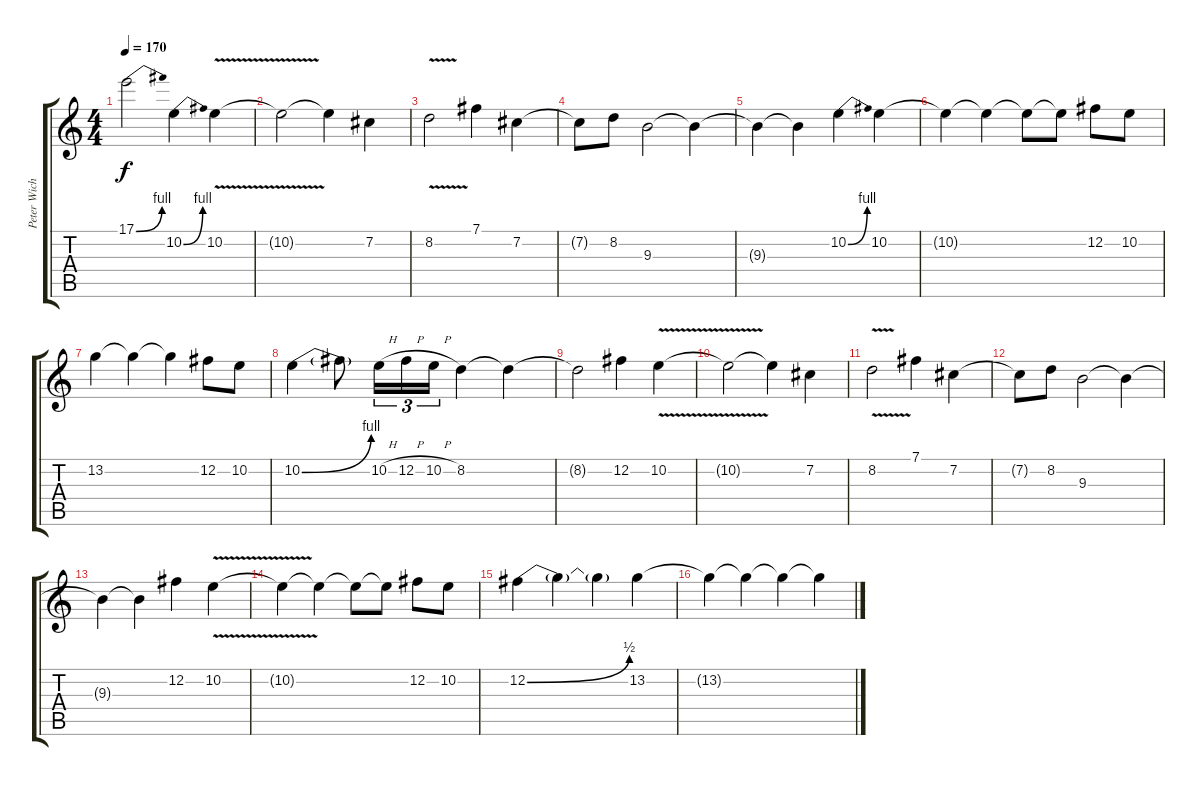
\track ("Peter Wichers -Lead Guitar-" "Peter Wich") {instrument distortionguitar}
\staff {score tabs}
\tuning (B3 Gb3 D3 A2 E2 B1) {hide}
\ts (4 4)
\tempo 170
\clef g2
\ks c
17.1{be (bend 0 0 60 4)}.2{dy f} 10.2{be (bend 0 0 60 4)}.4 10.2{v}.4 |
10.2{t}.2 10.2{t}.4 7.2.4 |
8.2{v}.2 7.1.4 7.2.4 |
7.2{t}.8 8.2.8 9.3.2 9.3{t}.4 |
9.3{t}.4 9.3{t}.4 10.2{be (bend 0 0 60 4)}.4 10.2.4 |
10.2{t}.4 10.2{t}.4 10.2{t}.8 10.2{t}.8 12.2.8 10.2.8 |
13.2.4 13.2{t}.4 13.2{t}.4 12.2.8 10.2.8 |
10.2{be (bend 0 0 60 4)}.4 10.2{t}.8 10.2{h}.16{tu (3 2)} 12.2{h}.16{tu (3 2)} 10.2{h}.16{tu (3 2)} 8.2.4 8.2{t}.4 |
8.2{t}.2 12.2.4 10.2{v}.4 |
10.2{t}.2 10.2{t}.4 7.2.4 |
8.2{v}.2 7.1.4 7.2.4 |
7.2{t}.8 8.2.8 9.3.2 9.3{t}.4 |
9.3{t}.4 9.3{t}.4 12.2.4 10.2{v}.4 |
10.2{t}.4 10.2{t}.4 10.2{t}.8 10.2{t}.8 12.2.8 10.2.8 |
12.2{be (bend 0 0 60 2)}.4 12.2{t}.4 12.2{t}.4 13.2.4 |
13.2{t}.4 13.2{t}.4 13.2{t}.4 13.2{t}.4
